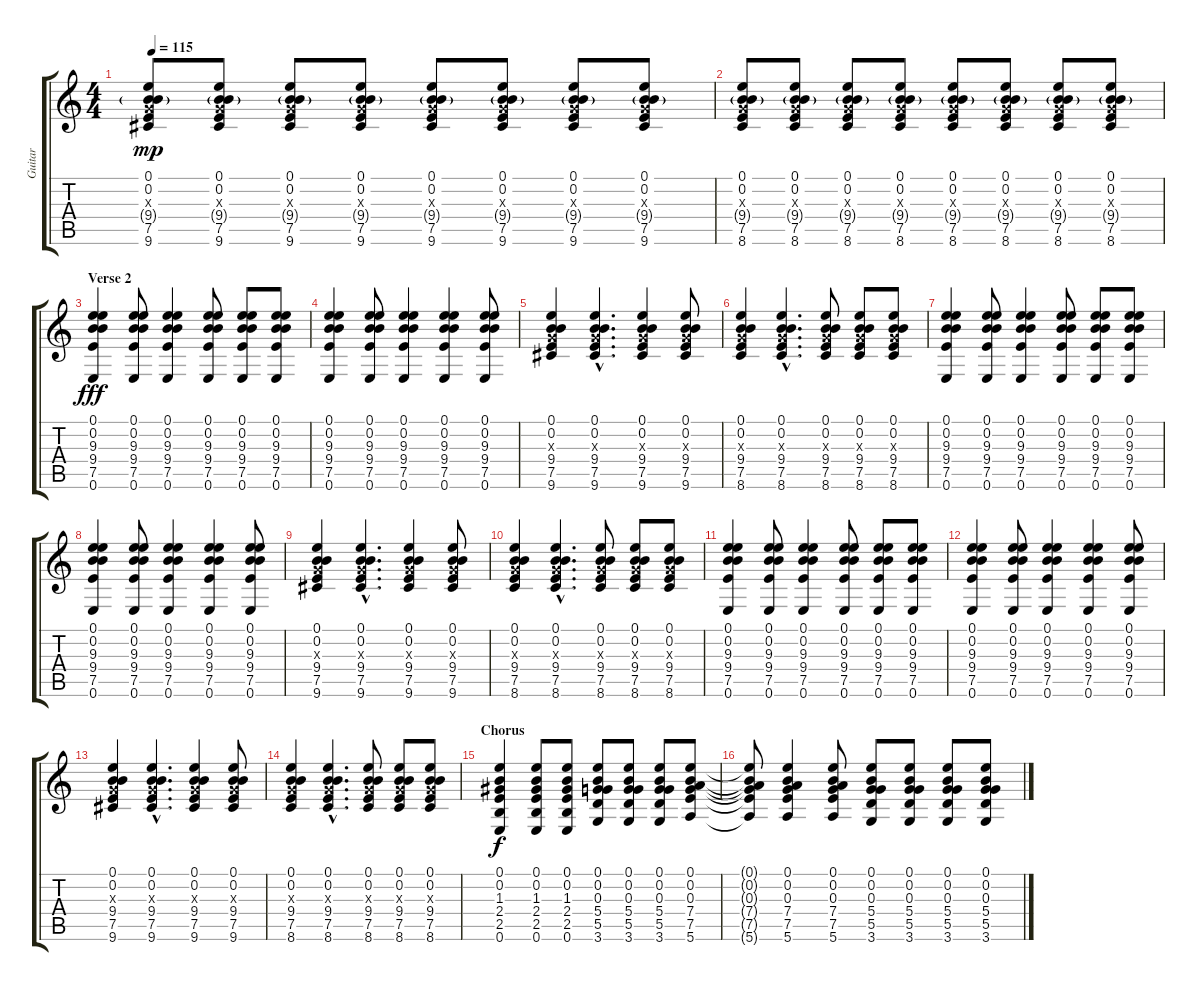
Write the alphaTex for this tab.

\track ("Guitar" "Guitar") {instrument overdrivenguitar}
\staff {score tabs}
\tuning (E4 B3 G3 D3 A2 E2) {hide}
\ts (4 4)
\tempo 115
\clef g2
\ks c
(0.1 0.2 0.3{x} 9.4{g} 7.5 9.6).8{dy mp} (0.1 0.2 0.3{x} 9.4{g} 7.5 9.6).8 (0.1 0.2 0.3{x} 9.4{g} 7.5 9.6).8 (0.1 0.2 0.3{x} 9.4{g} 7.5 9.6).8 (0.1 0.2 0.3{x} 9.4{g} 7.5 9.6).8 (0.1 0.2 0.3{x} 9.4{g} 7.5 9.6).8 (0.1 0.2 0.3{x} 9.4{g} 7.5 9.6).8 (0.1 0.2 0.3{x} 9.4{g} 7.5 9.6).8 |
(0.1 0.2 0.3{x} 9.4{g} 7.5 8.6).8 (0.1 0.2 0.3{x} 9.4{g} 7.5 8.6).8 (0.1 0.2 0.3{x} 9.4{g} 7.5 8.6).8 (0.1 0.2 0.3{x} 9.4{g} 7.5 8.6).8 (0.1 0.2 0.3{x} 9.4{g} 7.5 8.6).8 (0.1 0.2 0.3{x} 9.4{g} 7.5 8.6).8 (0.1 0.2 0.3{x} 9.4{g} 7.5 8.6).8 (0.1 0.2 0.3{x} 9.4{g} 7.5 8.6).8 |
\section ("" "Verse 2")
(0.1 0.2 9.3 9.4 7.5 0.6).4{dy fff instrument distortionguitar} (0.1 0.2 9.3 9.4 7.5 0.6).8 (0.1 0.2 9.3 9.4 7.5 0.6).4 (0.1 0.2 9.3 9.4 7.5 0.6).8 (0.1 0.2 9.3 9.4 7.5 0.6).8 (0.1 0.2 9.3 9.4 7.5 0.6).8 |
(0.1 0.2 9.3 9.4 7.5 0.6).4 (0.1 0.2 9.3 9.4 7.5 0.6).8 (0.1 0.2 9.3 9.4 7.5 0.6).4 (0.1 0.2 9.3 9.4 7.5 0.6).4 (0.1 0.2 9.3 9.4 7.5 0.6).8 |
(0.1 0.2 0.3{x} 9.4 7.5 9.6).4 (0.1{hac} 0.2{hac} 0.3{hac x} 9.4{hac} 7.5{hac} 9.6{hac}).4{d} (0.1 0.2 0.3{x} 9.4 7.5 9.6).4 (0.1 0.2 0.3{x} 9.4 7.5 9.6).8 |
(0.1 0.2 0.3{x} 9.4 7.5 8.6).4 (0.1{hac} 0.2{hac} 0.3{hac x} 9.4{hac} 7.5{hac} 8.6{hac}).4{d} (0.1 0.2 0.3{x} 9.4 7.5 8.6).8 (0.1 0.2 0.3{x} 9.4 7.5 8.6).8 (0.1 0.2 0.3{x} 9.4 7.5 8.6).8 |
(0.1 0.2 9.3 9.4 7.5 0.6).4{instrument distortionguitar} (0.1 0.2 9.3 9.4 7.5 0.6).8 (0.1 0.2 9.3 9.4 7.5 0.6).4 (0.1 0.2 9.3 9.4 7.5 0.6).8 (0.1 0.2 9.3 9.4 7.5 0.6).8 (0.1 0.2 9.3 9.4 7.5 0.6).8 |
(0.1 0.2 9.3 9.4 7.5 0.6).4 (0.1 0.2 9.3 9.4 7.5 0.6).8 (0.1 0.2 9.3 9.4 7.5 0.6).4 (0.1 0.2 9.3 9.4 7.5 0.6).4 (0.1 0.2 9.3 9.4 7.5 0.6).8 |
(0.1 0.2 0.3{x} 9.4 7.5 9.6).4 (0.1{hac} 0.2{hac} 0.3{hac x} 9.4{hac} 7.5{hac} 9.6{hac}).4{d} (0.1 0.2 0.3{x} 9.4 7.5 9.6).4 (0.1 0.2 0.3{x} 9.4 7.5 9.6).8 |
(0.1 0.2 0.3{x} 9.4 7.5 8.6).4 (0.1{hac} 0.2{hac} 0.3{hac x} 9.4{hac} 7.5{hac} 8.6{hac}).4{d} (0.1 0.2 0.3{x} 9.4 7.5 8.6).8 (0.1 0.2 0.3{x} 9.4 7.5 8.6).8 (0.1 0.2 0.3{x} 9.4 7.5 8.6).8 |
(0.1 0.2 9.3 9.4 7.5 0.6).4{instrument distortionguitar} (0.1 0.2 9.3 9.4 7.5 0.6).8 (0.1 0.2 9.3 9.4 7.5 0.6).4 (0.1 0.2 9.3 9.4 7.5 0.6).8 (0.1 0.2 9.3 9.4 7.5 0.6).8 (0.1 0.2 9.3 9.4 7.5 0.6).8 |
(0.1 0.2 9.3 9.4 7.5 0.6).4 (0.1 0.2 9.3 9.4 7.5 0.6).8 (0.1 0.2 9.3 9.4 7.5 0.6).4 (0.1 0.2 9.3 9.4 7.5 0.6).4 (0.1 0.2 9.3 9.4 7.5 0.6).8 |
(0.1 0.2 0.3{x} 9.4 7.5 9.6).4 (0.1{hac} 0.2{hac} 0.3{hac x} 9.4{hac} 7.5{hac} 9.6{hac}).4{d} (0.1 0.2 0.3{x} 9.4 7.5 9.6).4 (0.1 0.2 0.3{x} 9.4 7.5 9.6).8 |
(0.1 0.2 0.3{x} 9.4 7.5 8.6).4 (0.1{hac} 0.2{hac} 0.3{hac x} 9.4{hac} 7.5{hac} 8.6{hac}).4{d} (0.1 0.2 0.3{x} 9.4 7.5 8.6).8 (0.1 0.2 0.3{x} 9.4 7.5 8.6).8 (0.1 0.2 0.3{x} 9.4 7.5 8.6).8 |
\section ("" "Chorus")
(0.1 0.2 1.3 2.4 2.5 0.6).4{dy f volume 12 instrument overdrivenguitar} (0.1 0.2 1.3 2.4 2.5 0.6).8 (0.1 0.2 1.3 2.4 2.5 0.6).8 (0.1 0.2 0.3 5.4 5.5 3.6).8 (0.1 0.2 0.3 5.4 5.5 3.6).8 (0.1 0.2 0.3 5.4 5.5 3.6).8 (0.1 0.2 0.3 7.4 7.5 5.6).8 |
(0.1{t} 0.2{t} 0.3{t} 7.4{t} 7.5{t} 5.6{t}).8 (0.1 0.2 0.3 7.4 7.5 5.6).4 (0.1 0.2 0.3 7.4 7.5 5.6).8 (0.1 0.2 0.3 5.4 5.5 3.6).8 (0.1 0.2 0.3 5.4 5.5 3.6).8 (0.1 0.2 0.3 5.4 5.5 3.6).8 (0.1 0.2 0.3 5.4 5.5 3.6).8
